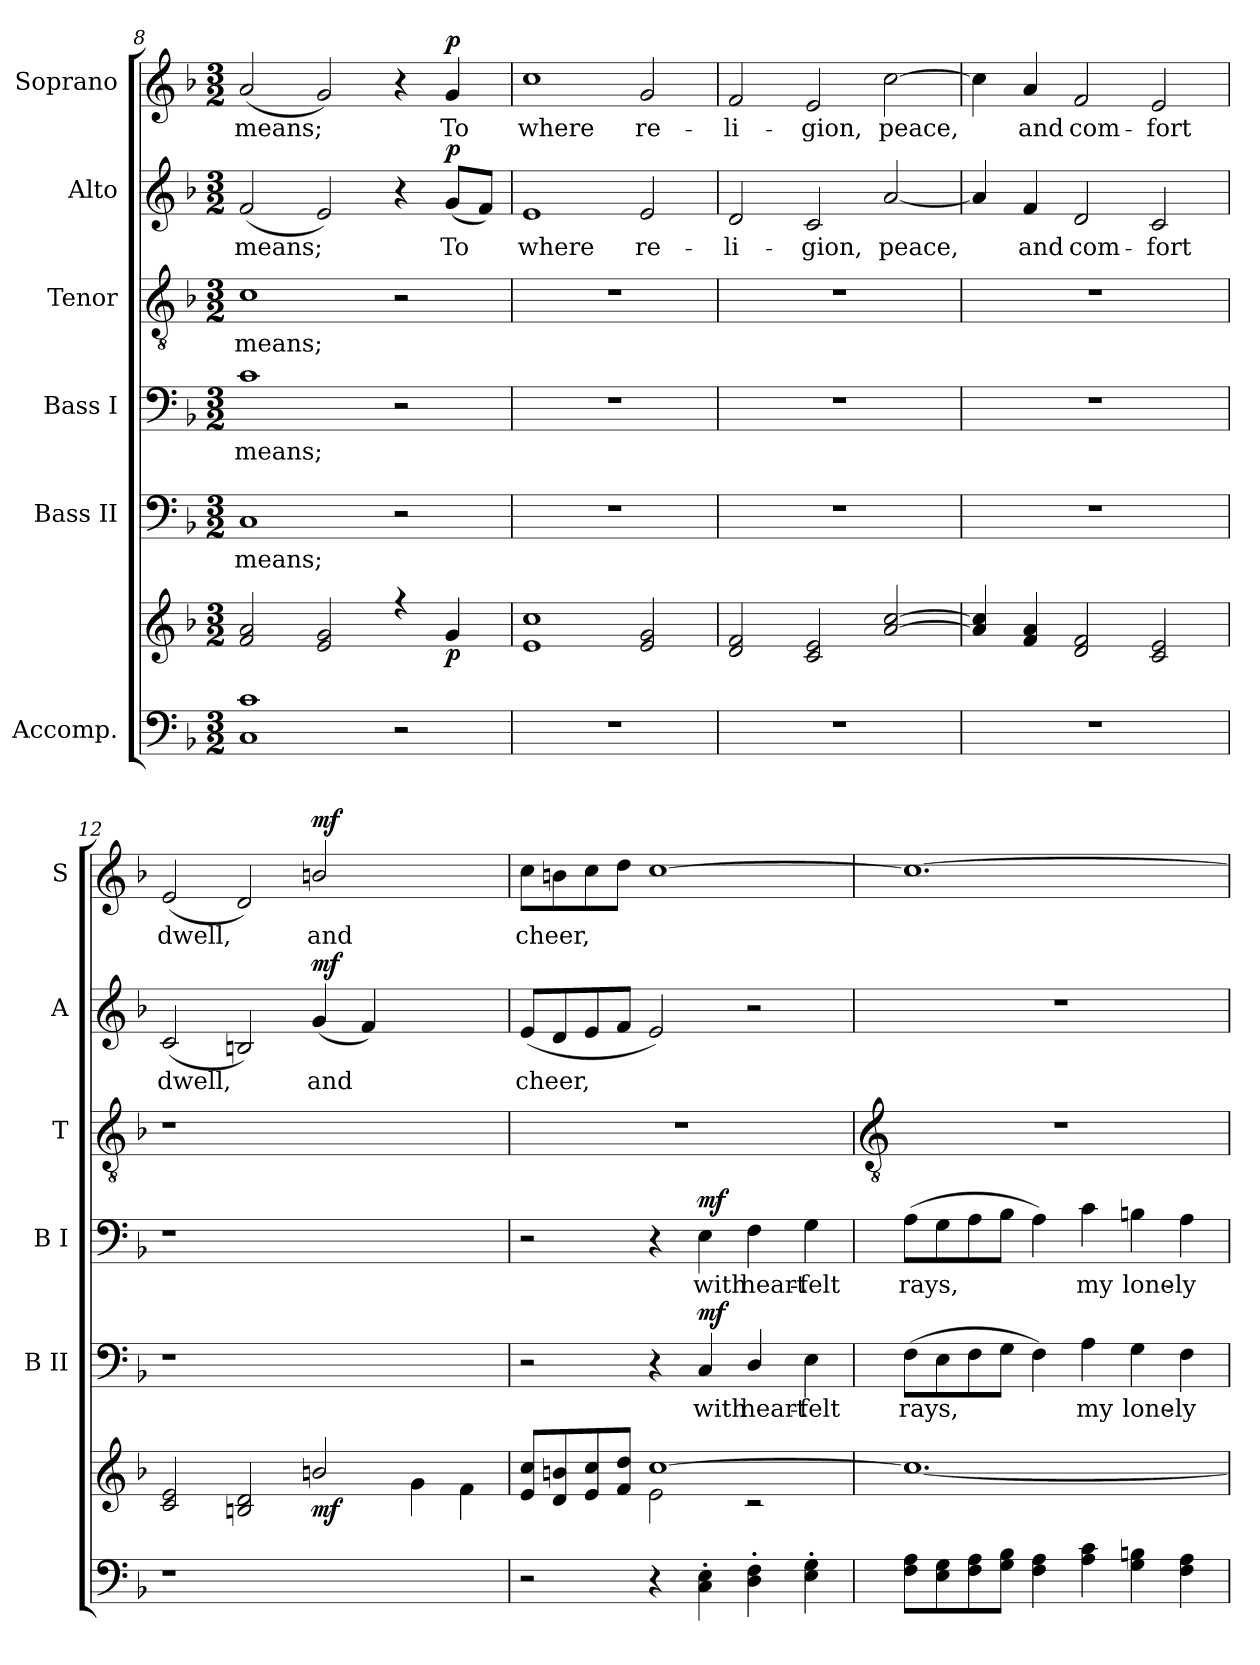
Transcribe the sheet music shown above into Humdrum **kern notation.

**kern	**kern	**dynam	**kern	**text	**dynam	**kern	**text	**dynam	**kern	**text	**kern	**text	**dynam	**kern	**text	**dynam
*part6	*part6	*part6	*part5	*part5	*part5	*part4	*part4	*part4	*part3	*part3	*part2	*part2	*part2	*part1	*part1	*part1
*staff7	*staff6	*staff6/7	*staff5	*staff5	*staff5	*staff4	*staff4	*staff4	*staff3	*staff3	*staff2	*staff2	*staff2	*staff1	*staff1	*staff1
*I"Accomp.	*	*	*I"Bass II	*	*	*I"Bass I	*	*	*I"Tenor	*	*I"Alto	*	*	*I"Soprano	*	*
*	*	*	*I'B II	*	*	*I'B I	*	*	*I'T	*	*I'A	*	*	*I'S	*	*
!!LO:LB:g=z
*clefF4	*clefG2	*	*clefF4	*	*	*clefF4	*	*	*clefGv2	*	*clefG2	*	*	*clefG2	*	*
*k[b-]	*k[b-]	*	*k[b-]	*	*	*k[b-]	*	*	*k[b-]	*	*k[b-]	*	*	*k[b-]	*	*
*F:	*F:	*	*F:	*	*	*F:	*	*	*F:	*	*F:	*	*	*F:	*	*
*M3/2	*M3/2	*	*M3/2	*	*	*M3/2	*	*	*M3/2	*	*M3/2	*	*	*M3/2	*	*
=8	=8	=8	=8	=8	=8	=8	=8	=8	=8	=8	=8	=8	=8	=8	=8	=8
*	*^	*	*	*	*	*	*	*	*	*	*	*	*	*	*	*
!	!	!	!	!	!LO:LY:b	!	!	!LO:LY:b	!	!	!LO:LY:b	!	!LO:LY:b	!	!	!LO:LY:b	!
1C 1c	2f/ 2a/	1.ryy	.	1C	means;	.	1c	means;	.	1c	means;	(<2f	means;	.	(<2a	means;	.
.	2e/ 2g/	.	.	.	.	.	.	.	.	.	.	2e)	.	.	2g)	.	.
2r	4r	.	.	2r	.	.	2r	.	.	2r	.	4r	.	.	4r	.	.
!	!	!	!LO:DY:b	!	!	!	!	!	!	!	!	!	!LO:LY:b	!LO:DY:b	!	!LO:LY:b	!LO:DY:b
.	4g/	.	p	.	.	.	.	.	.	.	.	(<8gL	To	p	4g	To	p
.	.	.	.	.	.	.	.	.	.	.	.	8fJ)	.	.	.	.	.
=9	=9	=9	=9	=9	=9	=9	=9	=9	=9	=9	=9	=9	=9	=9	=9	=9	=9
!LO:N:vis=1	!	!	!	!LO:N:vis=1	!	!	!LO:N:vis=1	!	!	!LO:N:vis=1	!	!	!LO:LY:b	!	!	!LO:LY:b	!
1.r	1e/ 1cc/	1.ryy	.	1.r	.	.	1.r	.	.	1.r	.	1e	where	.	1cc	where	.
!	!	!	!	!	!	!	!	!	!	!	!	!	!LO:LY:b	!	!	!LO:LY:b	!
.	2e/ 2g/	.	.	.	.	.	.	.	.	.	.	2e	re-	.	2g	re-	.
=10	=10	=10	=10	=10	=10	=10	=10	=10	=10	=10	=10	=10	=10	=10	=10	=10	=10
!LO:N:vis=1	!	!	!	!LO:N:vis=1	!	!	!LO:N:vis=1	!	!	!LO:N:vis=1	!	!	!LO:LY:b	!	!	!LO:LY:b	!
1.r	2d/ 2f/	1.ryy	.	1.r	.	.	1.r	.	.	1.r	.	2d	-li-	.	2f	-li-	.
!	!	!	!	!	!	!	!	!	!	!	!	!	!LO:LY:b	!	!	!LO:LY:b	!
.	2c/ 2e/	.	.	.	.	.	.	.	.	.	.	2c	-gion,	.	2e	-gion,	.
!	!	!	!	!	!	!	!	!	!	!	!	!	!LO:LY:b	!	!	!LO:LY:b	!
.	[2a/ [2cc/	.	.	.	.	.	.	.	.	.	.	[2a	peace,	.	[2cc	peace,	.
=11	=11	=11	=11	=11	=11	=11	=11	=11	=11	=11	=11	=11	=11	=11	=11	=11	=11
!LO:N:vis=1	!	!	!	!LO:N:vis=1	!	!	!LO:N:vis=1	!	!	!LO:N:vis=1	!	!	!	!	!	!	!
1.r	4a/] 4cc/]	1.ryy	.	1.r	.	.	1.r	.	.	1.r	.	4a]	.	.	4cc]	.	.
!	!	!	!	!	!	!	!	!	!	!	!	!	!LO:LY:b	!	!	!LO:LY:b	!
.	4f/ 4a/	.	.	.	.	.	.	.	.	.	.	4f	and	.	4a	and	.
!	!	!	!	!	!	!	!	!	!	!	!	!	!LO:LY:b	!	!	!LO:LY:b	!
.	2d/ 2f/	.	.	.	.	.	.	.	.	.	.	2d	com-	.	2f	com-	.
!	!	!	!	!	!	!	!	!	!	!	!	!	!LO:LY:b	!	!	!LO:LY:b	!
.	2c/ 2e/	.	.	.	.	.	.	.	.	.	.	2c	-fort	.	2e	-fort	.
=12	=12	=12	=12	=12	=12	=12	=12	=12	=12	=12	=12	=12	=12	=12	=12	=12	=12
!LO:N:vis=1	!	!	!	!LO:N:vis=1	!	!	!LO:N:vis=1	!	!	!LO:N:vis=1	!	!	!LO:LY:b	!	!	!LO:LY:b	!
1.r	2c/ 2e/	1.ryy	.	1.r	.	.	1.r	.	.	1.r	.	(<2c	dwell,	.	(<2e	dwell,	.
.	2Bn/ 2d/	.	.	.	.	.	.	.	.	.	.	2Bn)	.	.	2d)	.	.
!	!	!	!LO:DY:b	!	!	!	!	!	!	!	!	!	!LO:LY:b	!LO:DY:b	!	!LO:LY:b	!LO:DY:b
.	2bn/	.	mf	.	.	.	.	.	.	.	.	(<4g	and	mf	2bn/	and	mf
.	.	.	.	.	.	.	.	.	.	.	.	4f)	.	.	.	.	.
2ryy	2ryy	4g\	.	2ryy	.	.	2ryy	.	.	2ryy	.	2ryy	.	.	2ryy	.	.
.	.	4f\	.	.	.	.	.	.	.	.	.	.	.	.	.	.	.
=13	=13	=13	=13	=13	=13	=13	=13	=13	=13	=13	=13	=13	=13	=13	=13	=13	=13
!	!	!	!	!	!	!	!	!	!	!LO:N:vis=1	!	!	!LO:LY:b	!	!	!LO:LY:b	!
2r	8e/ 8cc/L	2ryy	.	2r	.	.	2r	.	.	1.r	.	(<8eL	cheer,	.	8ccL	cheer,	.
.	8d/ 8bn/	.	.	.	.	.	.	.	.	.	.	8d	.	.	8bn	.	.
.	8e/ 8cc/	.	.	.	.	.	.	.	.	.	.	8e	.	.	8cc	.	.
.	8f/ 8dd/J	.	.	.	.	.	.	.	.	.	.	8fJ	.	.	8ddJ	.	.
4r	[1cc/	2e\	.	4r	.	.	4r	.	.	.	.	2e)	.	.	[1cc	.	.
!	!	!	!	!	!LO:LY:b	!LO:DY:b	!	!LO:LY:b	!LO:DY:b	!	!	!	!	!	!	!	!
4C' 4E'	.	.	.	4C	with	mf	4E	with	mf	.	.	.	.	.	.	.	.
!	!	!	!	!	!LO:LY:b	!	!	!LO:LY:b	!	!	!	!	!	!	!	!	!
4D' 4F'	.	2r	.	4D/	heart-	.	4F	heart-	.	.	.	2r	.	.	.	.	.
!	!	!	!	!	!LO:LY:b	!	!	!LO:LY:b	!	!	!	!	!	!	!	!	!
4E' 4G'	.	.	.	4E	-felt	.	4G	-felt	.	.	.	.	.	.	.	.	.
!!LO:LB:g=z
=14	=14	=14	=14	=14	=14	=14	=14	=14	=14	=14	=14	=14	=14	=14	=14	=14	=14
*	*	*	*	*	*	*	*	*	*	*clefGv2	*	*	*	*	*	*	*
!	!	!	!	!	!LO:LY:b	!	!	!LO:LY:b	!	!LO:N:vis=1	!	!LO:N:vis=1	!	!	!	!	!
8F 8AL	1.cc/_	2ryy	.	(>8FL	rays,	.	(>8AL	rays,	.	1.r	.	1.r	.	.	1.cc_	.	.
8E 8G	.	.	.	8E	.	.	8G	.	.	.	.	.	.	.	.	.	.
8F 8A	.	.	.	8F	.	.	8A	.	.	.	.	.	.	.	.	.	.
8G 8B-J	.	.	.	8GJ	.	.	8B-J	.	.	.	.	.	.	.	.	.	.
4F 4A	.	2ryy	.	4F)	.	.	4A)	.	.	.	.	.	.	.	.	.	.
!	!	!	!	!	!LO:LY:b	!	!	!LO:LY:b	!	!	!	!	!	!	!	!	!
4A 4c	.	.	.	4A	my	.	4c	my	.	.	.	.	.	.	.	.	.
!	!	!	!	!	!LO:LY:b	!	!	!LO:LY:b	!	!	!	!	!	!	!	!	!
4G 4Bn	.	2ryy	.	4G	lone-	.	4Bn	lone-	.	.	.	.	.	.	.	.	.
!	!	!	!	!	!LO:LY:b	!	!	!LO:LY:b	!	!	!	!	!	!	!	!	!
4F 4A	.	.	.	4F	-ly	.	4A	-ly	.	.	.	.	.	.	.	.	.
*	*v	*v	*	*	*	*	*	*	*	*	*	*	*	*	*	*	*
=	=	=	=	=	=	=	=	=	=	=	=	=	=	=	=	=
*-	*-	*-	*-	*-	*-	*-	*-	*-	*-	*-	*-	*-	*-	*-	*-	*-
